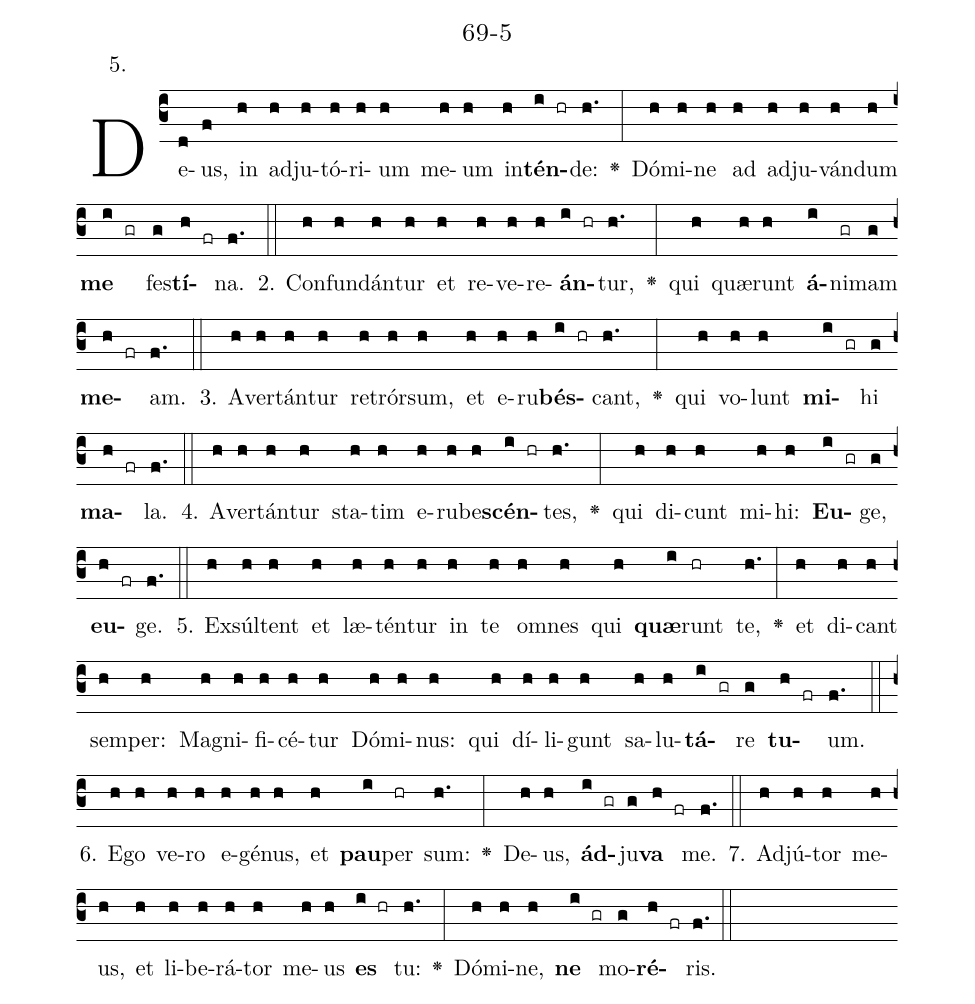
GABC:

name: 69-5;
annotation: 5.;
%%
(c3)De(d)us,(f) in(h) ad(h)ju(h)tó(h)ri(h)um(h) me(h)um(h) in(h)<b>tén</b>(i hr)de:(h.) <v>\greheightstar</v>(:) Dó(h)mi(h)ne(h) ad(h) ad(h)ju(h)ván(h)dum(h) <b>me</b>(i gr) fes(g)<b>tí</b>(h fr)na.(f.) (::)
2. Con(h)fun(h)dán(h)tur(h) et(h) re(h)ve(h)re(h)<b>án</b>(i hr)tur,(h.) <v>\greheightstar</v>(:) qui(h) quæ(h)runt(h) <b>á</b>(i)ni(gr)mam(g) <b>me</b>(h fr)am.(f.) (::)
3. A(h)ver(h)tán(h)tur(h) re(h)trór(h)sum,(h) et(h) e(h)ru(h)<b>bés</b>(i hr)cant,(h.) <v>\greheightstar</v>(:) qui(h) vo(h)lunt(h) <b>mi</b>(i gr)hi(g) <b>ma</b>(h fr)la.(f.) (::)
4. A(h)ver(h)tán(h)tur(h) sta(h)tim(h) e(h)ru(h)be(h)<b>scén</b>(i hr)tes,(h.) <v>\greheightstar</v>(:) qui(h) di(h)cunt(h) mi(h)hi:(h) <b>Eu</b>(i gr)ge,(g) <b>eu</b>(h fr)ge.(f.) (::)
5. Ex(h)súl(h)tent(h) et(h) læ(h)tén(h)tur(h) in(h) te(h) om(h)nes(h) qui(h) <b>quæ</b>(i)runt(hr) te,(h.) <v>\greheightstar</v>(:) et(h) di(h)cant(h) sem(h)per:(h) Ma(h)gni(h)fi(h)cé(h)tur(h) Dó(h)mi(h)nus:(h) qui(h) dí(h)li(h)gunt(h) sa(h)lu(h)<b>tá</b>(i gr)re(g) <b>tu</b>(h fr)um.(f.) (::)
6. E(h)go(h) ve(h)ro(h) e(h)gé(h)nus,(h) et(h) <b>pau</b>(i)per(hr) sum:(h.) <v>\greheightstar</v>(:) De(h)us,(h) <b>ád</b>(i gr)ju(g)<b>va</b>(h fr) me.(f.) (::)
7. Ad(h)jú(h)tor(h) me(h)us,(h) et(h) li(h)be(h)rá(h)tor(h) me(h)us(h) <b>es</b>(i hr) tu:(h.) <v>\greheightstar</v>(:) Dó(h)mi(h)ne,(h) <b>ne</b>(i gr) mo(g)<b>ré</b>(h fr)ris.(f.) (::)
